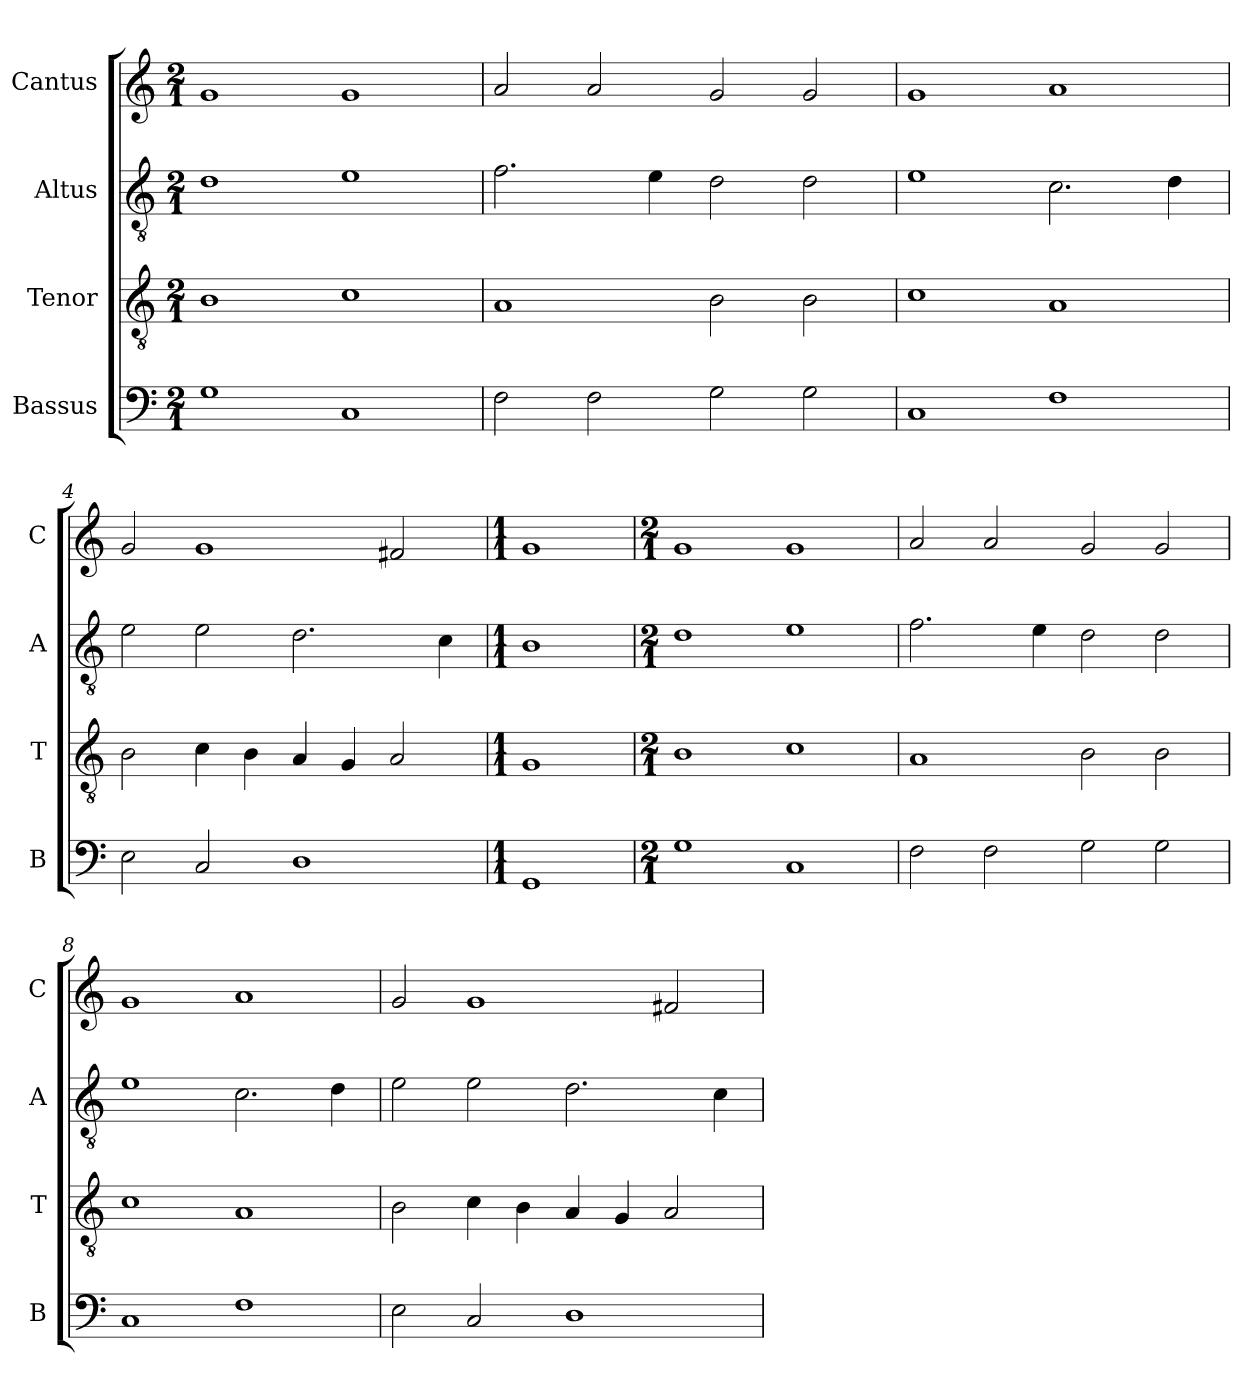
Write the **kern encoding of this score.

**kern	**kern	**kern	**kern
*part4	*part3	*part2	*part1
*staff4	*staff3	*staff2	*staff1
*I"Bassus	*I"Tenor	*I"Altus	*I"Cantus
*I'B	*I'T	*I'A	*I'C
*clefF4	*clefGv2	*clefGv2	*clefG2
*k[]	*k[]	*k[]	*k[]
*M2/1	*M2/1	*M2/1	*M2/1
=1	=1	=1	=1
1G	1B	1d	1g
1C	1c	1e	1g
=2	=2	=2	=2
2F	1A	2.f	2a
2F	.	.	2a
.	.	4e	.
2G	2B	2d	2g
2G	2B	2d	2g
=3	=3	=3	=3
1C	1c	1e	1g
1F	1A	2.c	1a
.	.	4d	.
=4	=4	=4	=4
2E	2B	2e	2g
2C	4c	2e	1g
.	4B	.	.
1D	4A	2.d	.
.	4G	.	.
.	2A	.	2f#X
.	.	4c	.
=5	=5	=5	=5
*M1/1	*M1/1	*M1/1	*M1/1
1GG	1G	1B	1g
=6	=6	=6	=6
*M2/1	*M2/1	*M2/1	*M2/1
1G	1B	1d	1g
1C	1c	1e	1g
=7	=7	=7	=7
2F	1A	2.f	2a
2F	.	.	2a
.	.	4e	.
2G	2B	2d	2g
2G	2B	2d	2g
=8	=8	=8	=8
1C	1c	1e	1g
1F	1A	2.c	1a
.	.	4d	.
=9	=9	=9	=9
2E	2B	2e	2g
2C	4c	2e	1g
.	4B	.	.
1D	4A	2.d	.
.	4G	.	.
.	2A	.	2f#X
.	.	4c	.
=	=	=	=
*-	*-	*-	*-
